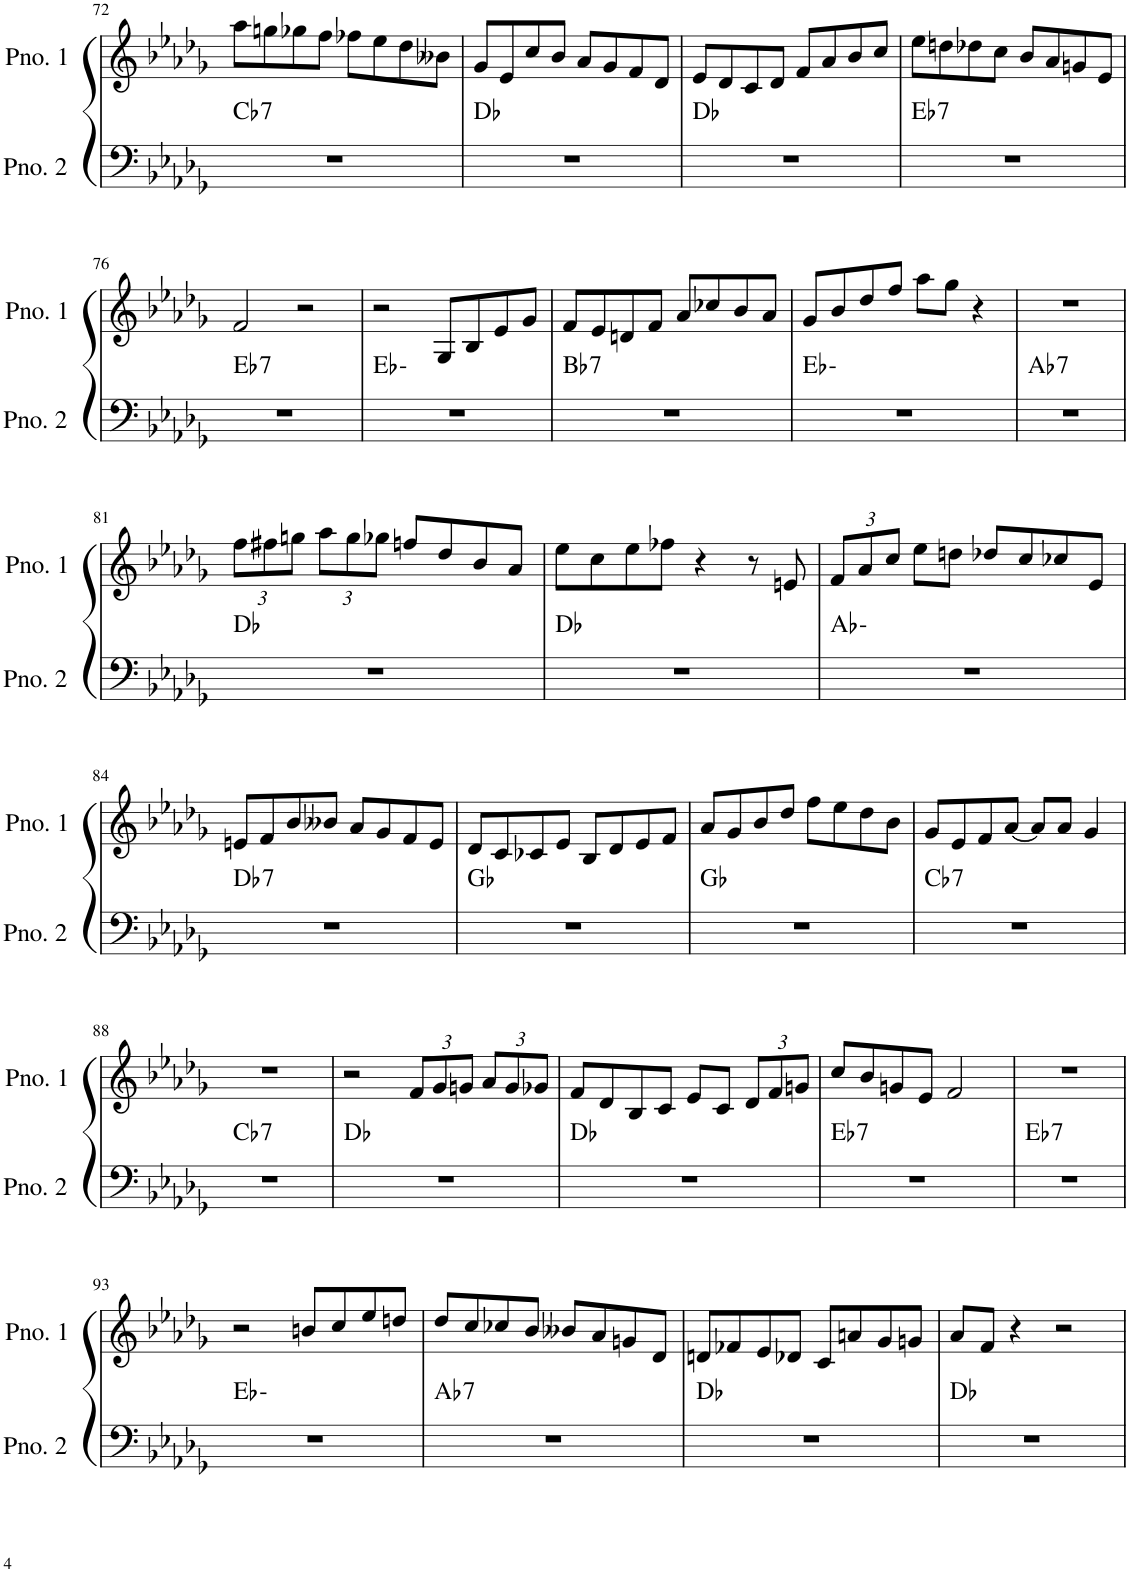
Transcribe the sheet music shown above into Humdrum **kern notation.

**kern	**harte	**kern
*part2	*part2	*part1
*staff2	*	*staff1
*I"ピアノ 2	*	*I"ピアノ 1
!!LO:PB:g=z
*clefF4	*	*clefG2
*k[b-e-a-d-g-]	*	*k[b-e-a-d-g-]
*M4/4	*	*M4/4
=72	=72	=72
!	!LO:H:kt=7	!
1r	Cb:7	8aa-\L
.	.	8ggn\
.	.	8gg-X\
.	.	8ff\J
.	.	8ff-X\L
.	.	8ee-\
.	.	8dd-\
.	.	8b--X\J
=73	=73	=73
1r	Db:maj	8g-/L
.	.	8e-/
.	.	8cc/
.	.	8b-/J
.	.	8a-/L
.	.	8g-/
.	.	8f/
.	.	8d-/J
=74	=74	=74
1r	Db:maj	8e-/L
.	.	8d-/
.	.	8c/
.	.	8d-/J
.	.	8f/L
.	.	8a-/
.	.	8b-/
.	.	8cc/J
=75	=75	=75
!	!LO:H:kt=7	!
1r	Eb:7	8ee-\L
.	.	8ddn\
.	.	8dd-X\
.	.	8cc\J
.	.	8b-/L
.	.	8a-/
.	.	8gn/
.	.	8e-/J
!!LO:LB:g=z
=76	=76	=76
!	!LO:H:kt=7	!
1r	Eb:7	2f/
.	.	2r
=77	=77	=77
1r	Eb:min	2r
.	.	8G-/L
.	.	8B-/
.	.	8e-/
.	.	8g-/J
=78	=78	=78
!	!LO:H:kt=7	!
1r	Bb:7	8f/L
.	.	8e-/
.	.	8dn/
.	.	8f/J
.	.	8a-/L
.	.	8cc-X/
.	.	8b-/
.	.	8a-/J
=79	=79	=79
1r	Eb:min	8g-/L
.	.	8b-/
.	.	8dd-/
.	.	8ff/J
.	.	8aa-\L
.	.	8gg-\J
.	.	4r
=80	=80	=80
!	!LO:H:kt=7	!
1r	Ab:7	1r
!!LO:LB:g=z
=81	=81	=81
*	*	*Xbrackettup
1r	Db:maj	12ff\L
.	.	12ff#X\
.	.	12ggn\J
.	.	12aa-\L
.	.	12gg\
.	.	12gg-X\J
.	.	8ffn/L
.	.	8dd-/
.	.	8b-/
.	.	8a-/J
=82	=82	=82
1r	Db:maj	8ee-\L
.	.	8cc\
.	.	8ee-\
.	.	8ff-X\J
.	.	4r
.	.	8r
.	.	8en/
=83	=83	=83
1r	Ab:min	12f/L
.	.	12a-/
.	.	12cc/J
.	.	8ee-\L
.	.	8ddn\J
.	.	8dd-X/L
.	.	8cc/
.	.	8cc-X/
.	.	8e-/J
!!LO:LB:g=z
=84	=84	=84
!	!LO:H:kt=7	!
1r	Db:7	8en/L
.	.	8f/
.	.	8b-/
.	.	8b--X/J
.	.	8a-/L
.	.	8g-/
.	.	8f/
.	.	8e/J
=85	=85	=85
1r	Gb:maj	8d-/L
.	.	8c/
.	.	8c-X/
.	.	8e-/J
.	.	8B-/L
.	.	8d-/
.	.	8e-/
.	.	8f/J
=86	=86	=86
1r	Gb:maj	8a-/L
.	.	8g-/
.	.	8b-/
.	.	8dd-/J
.	.	8ff\L
.	.	8ee-\
.	.	8dd-\
.	.	8b-\J
=87	=87	=87
!	!LO:H:kt=7	!
1r	Cb:7	8g-/L
.	.	8e-/
.	.	8f/
.	.	[8a-/J
.	.	8a-/L]
.	.	8a-/J
.	.	4g-/
!!LO:LB:g=z
=88	=88	=88
!	!LO:H:kt=7	!
1r	Cb:7	1r
=89	=89	=89
1r	Db:maj	2r
.	.	12f/L
.	.	12g-/
.	.	12gn/J
.	.	12a-/L
.	.	12g/
.	.	12g-X/J
=90	=90	=90
1r	Db:maj	8f/L
.	.	8d-/
.	.	8B-/
.	.	8c/J
.	.	8e-/L
.	.	8c/J
.	.	12d-/L
.	.	12f/
.	.	12gn/J
=91	=91	=91
!	!LO:H:kt=7	!
1r	Eb:7	8cc/L
.	.	8b-/
.	.	8gn/
.	.	8e-/J
.	.	2f/
=92	=92	=92
!	!LO:H:kt=7	!
1r	Eb:7	1r
!!LO:LB:g=z
=93	=93	=93
1r	Eb:min	2r
.	.	8bn/L
.	.	8cc/
.	.	8ee-/
.	.	8ddn/J
=94	=94	=94
!	!LO:H:kt=7	!
1r	Ab:7	8dd-/L
.	.	8cc/
.	.	8cc-X/
.	.	8b-/J
.	.	8b--X/L
.	.	8a-/
.	.	8gn/
.	.	8d-/J
=95	=95	=95
1r	Db:maj	8dn/L
.	.	8f-X/
.	.	8e-/
.	.	8d-X/J
.	.	8c/L
.	.	8an/
.	.	8g-/
.	.	8gn/J
=96	=96	=96
1r	Db:maj	8a-/L
.	.	8f/J
.	.	4r
.	.	2r
=	=	=
*-	*-	*-
